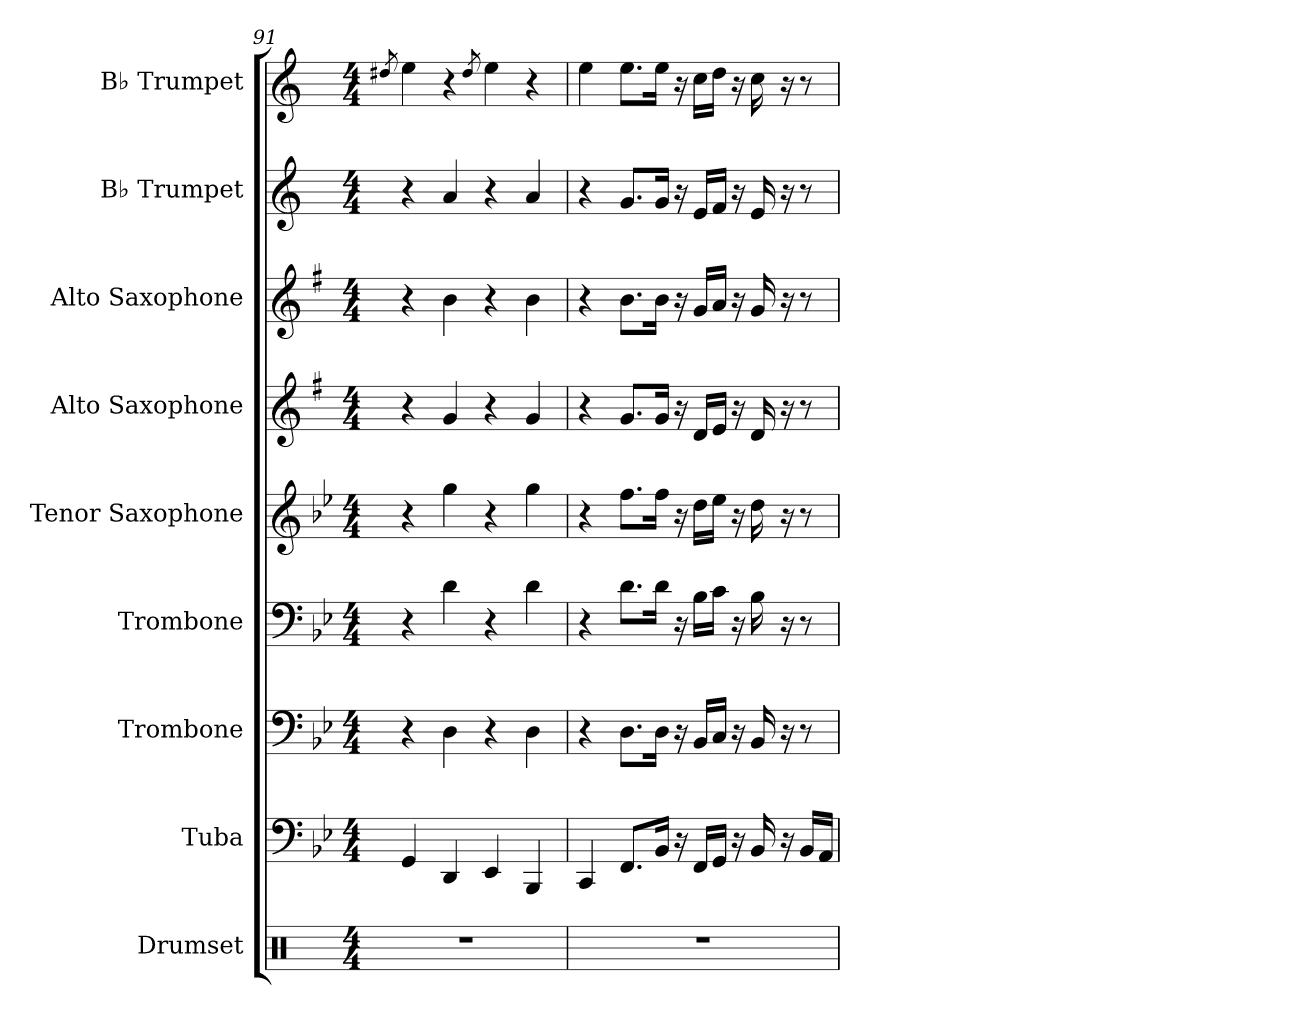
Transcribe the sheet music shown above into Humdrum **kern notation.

**kern	**kern	**kern	**kern	**kern	**kern	**kern	**kern	**kern
*part9	*part8	*part7	*part6	*part5	*part4	*part3	*part2	*part1
*staff9	*staff8	*staff7	*staff6	*staff5	*staff4	*staff3	*staff2	*staff1
*I"Drumset	*I"Tuba	*I"Trombone	*I"Trombone	*I"Tenor Saxophone	*I"Alto Saxophone	*I"Alto Saxophone	*I"B♭ Trumpet	*I"B♭ Trumpet
*I'D. Set	*I'Tba.	*I'Tbn.	*I'Tbn.	*I'T. Sax.	*I'A. Sax.	*I'A. Sax.	*I'B♭ Tpt.	*I'B♭ Tpt.
*clefX	*clefF4	*clefF4	*clefF4	*clefG2	*clefG2	*clefG2	*clefG2	*clefG2
*	*	*	*	*ITrd8c14	*ITrd5c9	*ITrd5c9	*ITrd1c2	*ITrd1c2
*k[]	*k[b-e-]	*k[b-e-]	*k[b-e-]	*k[b-e-]	*k[b-e-]	*k[b-e-]	*k[b-e-]	*k[b-e-]
*M4/4	*M4/4	*M4/4	*M4/4	*M4/4	*M4/4	*M4/4	*M4/4	*M4/4
=91	=91	=91	=91	=91	=91	=91	=91	=91
.	.	.	.	.	.	.	.	8qcc#X/
1r	4GG/	4r	4r	4r	4r	4r	4r	4dd\
.	4DD/	4D\	4d\	4g\	4B-/	4d\	4g/	4r
.	.	.	.	.	.	.	.	8qcc#/
.	4EE-/	4r	4r	4r	4r	4r	4r	4dd\
.	4BBB-/	4D\	4d\	4g\	4B-/	4d\	4g/	4r
=92	=92	=92	=92	=92	=92	=92	=92	=92
1r	4CC/	4r	4r	4r	4r	4r	4r	4dd\
.	8.FF/L	8.D\L	8.d\L	8.f\L	8.B-/L	8.d\L	8.f/L	8.dd\L
.	16BB-/Jk	16D\Jk	16d\Jk	16f\Jk	16B-/Jk	16d\Jk	16f/Jk	16dd\Jk
.	16r	16r	16r	16r	16r	16r	16r	16r
.	16FF/LL	16BB-/LL	16B-\LL	16d\LL	16F/LL	16B-/LL	16d/LL	16b-\LL
.	16GG/JJ	16C/JJ	16c\JJ	16e-\JJ	16G/JJ	16c/JJ	16e-/JJ	16cc\JJ
.	16r	16r	16r	16r	16r	16r	16r	16r
.	16BB-/	16BB-/	16B-\	16d\	16F/	16B-/	16d/	16b-\
.	16r	16r	16r	16r	16r	16r	16r	16r
.	16BB-/LL	8r	8r	8r	8r	8r	8r	8r
.	16AA/JJ	.	.	.	.	.	.	.
=	=	=	=	=	=	=	=	=
*-	*-	*-	*-	*-	*-	*-	*-	*-
